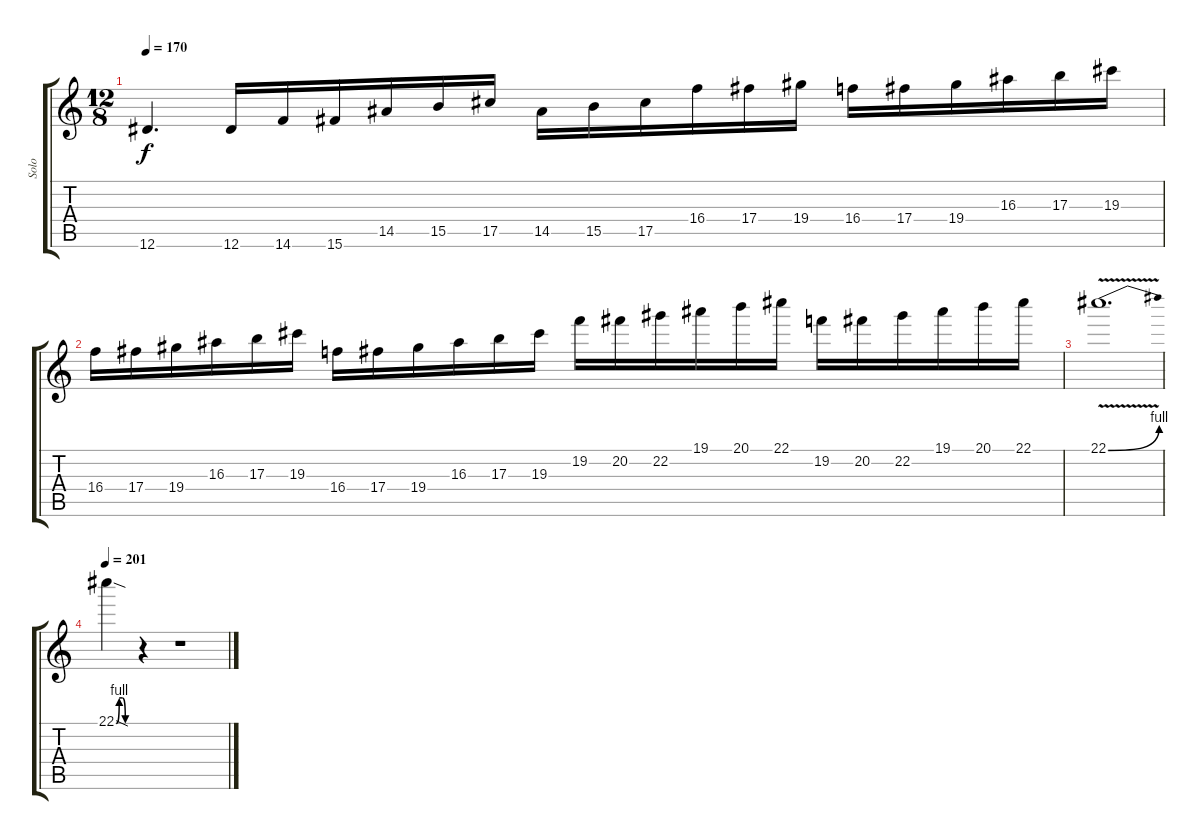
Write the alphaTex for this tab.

\track ("Solo" "Solo") {instrument overdrivenguitar}
\staff {score tabs}
\tuning (Eb4 Bb3 Gb3 Db3 Ab2 Eb2) {hide}
\ts (12 8)
\tempo 170
\clef g2
\ks c
12.6.4{d dy f} 12.6.16 14.6.16 15.6.16 14.5.16 15.5.16 17.5.16 14.5.16 15.5.16 17.5.16 16.4.16 17.4.16 19.4.16 16.4.16 17.4.16 19.4.16 16.3.16 17.3.16 19.3.16 |
16.4.16 17.4.16 19.4.16 16.3.16 17.3.16 19.3.16 16.4.16 17.4.16 19.4.16 16.3.16 17.3.16 19.3.16 19.2.16 20.2.16 22.2.16 19.1.16 20.1.16 22.1.16 19.2.16 20.2.16 22.2.16 19.1.16 20.1.16 22.1.16 |
22.1{be (bend 0 0 60 4) v}.1{d} |
\tempo 201
22.1{be (custom 0 0 10 4 20 4 30 0 60 0) sod}.4 r.4 r.1
